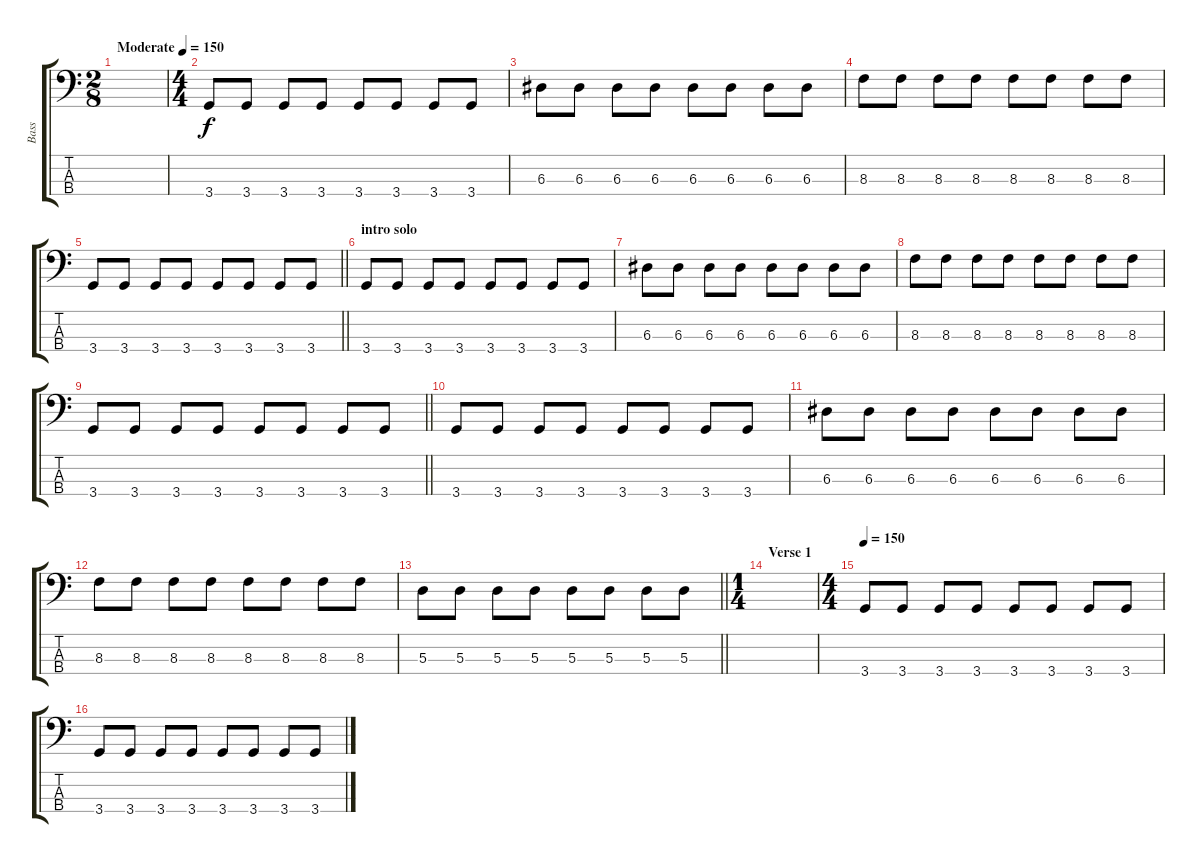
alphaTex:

\track ("Bass" "Bass") {instrument electricbasspick}
\staff {score tabs}
\tuning (G2 D2 A1 E1) {hide}
\ts (2 8)
\tempo (150 "Moderate")
\clef f4
\ks c
|
\ts (4 4)
3.4.8 3.4.8 3.4.8 3.4.8 3.4.8 3.4.8 3.4.8 3.4.8 |
6.3.8 6.3.8 6.3.8 6.3.8 6.3.8 6.3.8 6.3.8 6.3.8 |
8.3.8 8.3.8 8.3.8 8.3.8 8.3.8 8.3.8 8.3.8 8.3.8 |
\barLineRight lightlight
3.4.8 3.4.8 3.4.8 3.4.8 3.4.8 3.4.8 3.4.8 3.4.8 |
\section ("" "intro solo")
3.4.8 3.4.8 3.4.8 3.4.8 3.4.8 3.4.8 3.4.8 3.4.8 |
6.3.8 6.3.8 6.3.8 6.3.8 6.3.8 6.3.8 6.3.8 6.3.8 |
8.3.8 8.3.8 8.3.8 8.3.8 8.3.8 8.3.8 8.3.8 8.3.8 |
\barLineRight lightlight
3.4.8 3.4.8 3.4.8 3.4.8 3.4.8 3.4.8 3.4.8 3.4.8 |
3.4.8 3.4.8 3.4.8 3.4.8 3.4.8 3.4.8 3.4.8 3.4.8 |
6.3.8 6.3.8 6.3.8 6.3.8 6.3.8 6.3.8 6.3.8 6.3.8 |
8.3.8 8.3.8 8.3.8 8.3.8 8.3.8 8.3.8 8.3.8 8.3.8 |
\barLineRight lightlight
5.3.8 5.3.8 5.3.8 5.3.8 5.3.8 5.3.8 5.3.8 5.3.8 |
\ts (1 4)
\section ("" "Verse 1")
|
\ts (4 4)
\tempo 150
3.4.8 3.4.8 3.4.8 3.4.8 3.4.8 3.4.8 3.4.8 3.4.8 |
3.4.8 3.4.8 3.4.8 3.4.8 3.4.8 3.4.8 3.4.8 3.4.8
